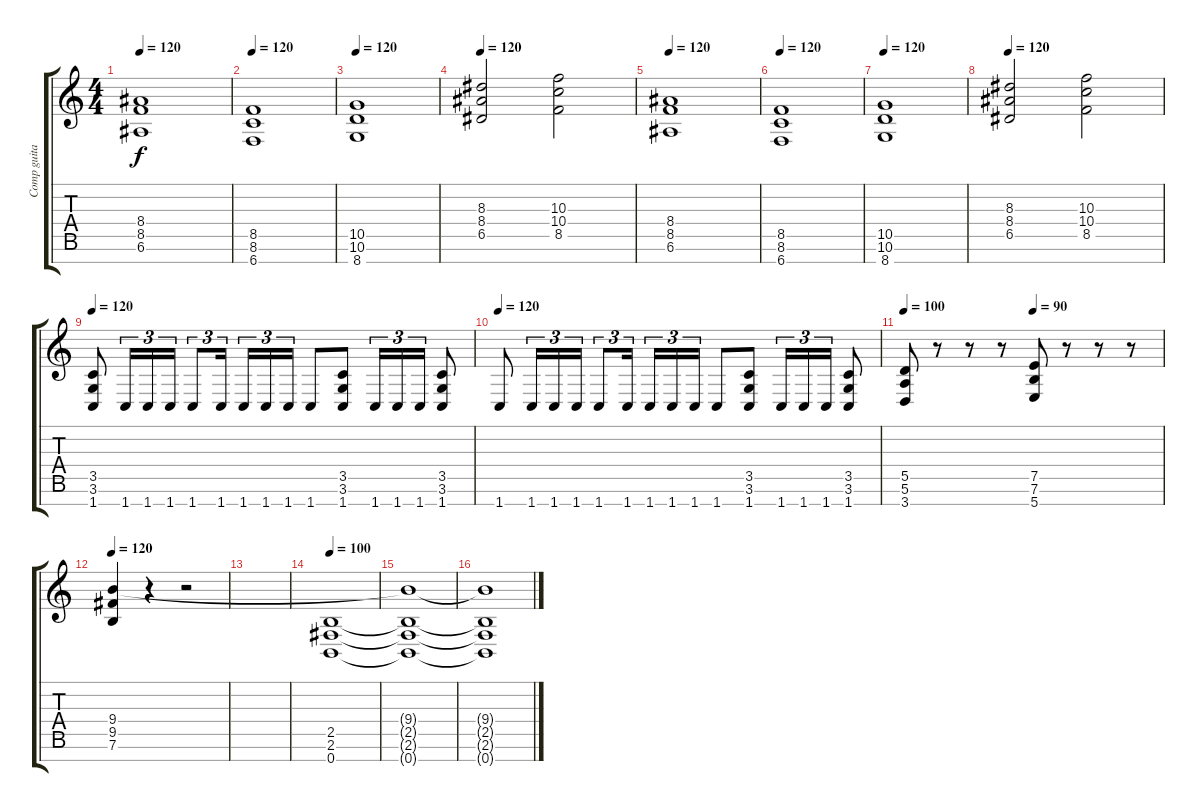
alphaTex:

\track ("Comp guitar" "Comp guita") {instrument distortionguitar}
\staff {score tabs}
\tuning (E4 B3 G3 D3 A2 E2 B1) {hide}
\ts (4 4)
\tempo 120
\clef g2
\ks c
(8.4 8.5 6.6).1{dy f} |
\tempo 120
(8.5 8.6 6.7).1 |
\tempo 120
(10.5 10.6 8.7).1 |
\tempo 120
(8.3 8.4 6.5).2 (10.3 10.4 8.5).2 |
\tempo 120
(8.4 8.5 6.6).1 |
\tempo 120
(8.5 8.6 6.7).1 |
\tempo 120
(10.5 10.6 8.7).1 |
\tempo 120
(8.3 8.4 6.5).2 (10.3 10.4 8.5).2 |
\tempo 120
(3.5 3.6 1.7).8 1.7.16{tu (3 2)} 1.7.16{tu (3 2)} 1.7.16{tu (3 2)} 1.7.8{tu (3 2)} 1.7.16{tu (3 2)} 1.7.16{tu (3 2)} 1.7.16{tu (3 2)} 1.7.16{tu (3 2)} 1.7.8 (3.5 3.6 1.7).8 1.7.16{tu (3 2)} 1.7.16{tu (3 2)} 1.7.16{tu (3 2)} (3.5 3.6 1.7).8 |
\tempo 120
1.7.8 1.7.16{tu (3 2)} 1.7.16{tu (3 2)} 1.7.16{tu (3 2)} 1.7.8{tu (3 2)} 1.7.16{tu (3 2)} 1.7.16{tu (3 2)} 1.7.16{tu (3 2)} 1.7.16{tu (3 2)} 1.7.8 (3.5 3.6 1.7).8 1.7.16{tu (3 2)} 1.7.16{tu (3 2)} 1.7.16{tu (3 2)} (3.5 3.6 1.7).8 |
\tempo 100
\tempo (90 0.5)
(5.5 5.6 3.7).8 r.8 r.8 r.8 (7.5 7.6 5.7).8 r.8 r.8 r.8 |
\tempo 120
(9.4 9.5 7.6).4 r.4 r.2 |
|
\tempo 100
(2.5 2.6 0.7).1 |
(9.4{t} 2.5{t} 2.6{t} 0.7{t}).1 |
(9.4{t} 2.5{t} 2.6{t} 0.7{t}).1{volume 0}
